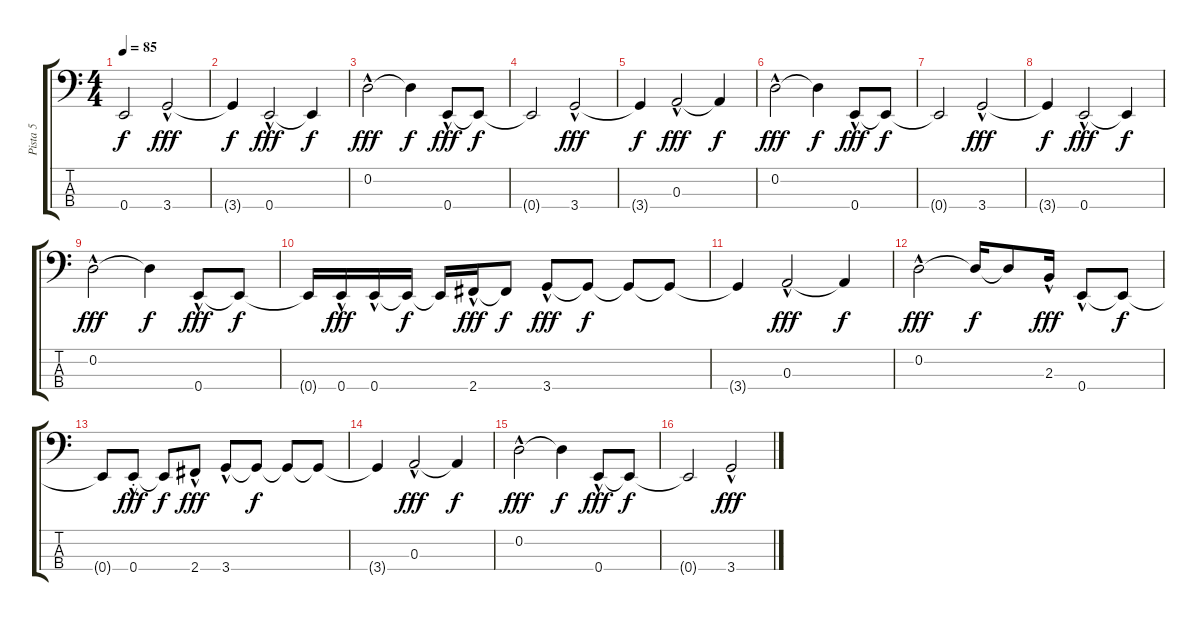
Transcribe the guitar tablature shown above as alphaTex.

\track ("Pista 5" "Pista 5") {instrument acousticbass}
\staff {score tabs}
\tuning (G2 D2 A1 E1) {hide}
\ts (4 4)
\tempo 85
\clef f4
\ks c
0.4{t}.2{dy f} 3.4{hac}.2{dy fff} |
3.4{t}.4{dy f} 0.4{hac}.2{dy fff} 0.4{t}.4{dy f} |
0.2{hac}.2{dy fff} 0.2{t}.4{dy f} 0.4{hac}.8{dy fff} 0.4{t}.8{dy f} |
0.4{t}.2 3.4{hac}.2{dy fff} |
3.4{t}.4{dy f} 0.3{hac}.2{dy fff} 0.3{t}.4{dy f} |
0.2{hac}.2{dy fff} 0.2{t}.4{dy f} 0.4{hac}.8{dy fff} 0.4{t}.8{dy f} |
0.4{t}.2 3.4{hac}.2{dy fff} |
3.4{t}.4{dy f} 0.4{hac}.2{dy fff} 0.4{t}.4{dy f} |
0.2{hac}.2{dy fff} 0.2{t}.4{dy f} 0.4{hac}.8{dy fff} 0.4{t}.8{dy f} |
0.4{t}.16 0.4{hac}.16{dy fff} 0.4{hac}.16 0.4{t}.16{dy f} 0.4{t}.16 2.4{hac}.16{dy fff} 2.4{t}.8{dy f} 3.4{hac}.8{dy fff} 3.4{t}.8{dy f} 3.4{t}.8 3.4{t}.8 |
3.4{t}.4 0.3{hac}.2{dy fff} 0.3{t}.4{dy f} |
0.2{hac}.2{dy fff} 0.2{t}.16{dy f} 0.2{t}.8 2.3{hac}.16{dy fff} 0.4{hac}.8 0.4{t}.8{dy f} |
0.4{t}.8 0.4{hac st}.8{dy fff} 0.4{t}.8{dy f} 2.4{hac}.8{dy fff} 3.4{hac}.8 3.4{t}.8{dy f} 3.4{t}.8 3.4{t}.8 |
3.4{t}.4 0.3{hac}.2{dy fff} 0.3{t}.4{dy f} |
0.2{hac}.2{dy fff} 0.2{t}.4{dy f} 0.4{hac}.8{dy fff} 0.4{t}.8{dy f} |
0.4{t}.2 3.4{hac}.2{dy fff}
